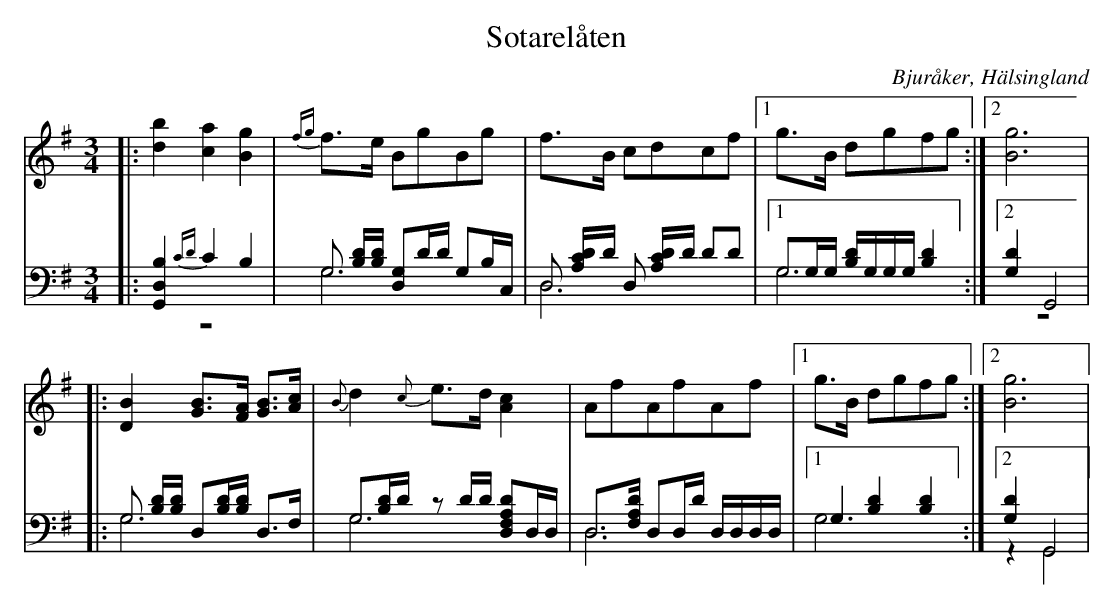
X:1
T: Sotarelåten
O: Bjuråker, Hälsingland
M: 3/4
L: 1/8
K: G
V:1
V:2
V:3 merge
V:1
|:[d2b2] [c2a2] [B2g2]|{fg}f>e BgBg|f>B cdcf |1g>B dgfg :|2 [B6g6]|
|:[D2B2] [GB]>[FA] [GB]>[Ac]|{B}d2 {c}e>d [A2c2]|AfAfAf |1g>B dgfg :|2 [B6g6]|
V:2 clef=bass
|:[G,,2 D,2B,2] {CD}C2 B,2|G, [B,/ D/][B,/ D/] [G,D,]D/D/ G,B,/C,/|D, [A,/ C/ D/]D/ D, [A,/ C/ D/]D/ DD|1G,G,/G,/ [B, D]/G,/G,/G,/ [B,2 D2]:|2 [G,2D2] G,,4|
|:G, [B,/ D/][B,/ D/] D,[B,/ D/][B,/ D/] D,>F,|G,[B,/ D/]D/ zD/D/ [D, F,A,D]D,/D,/|D,>[F, A, D] D,D,/D/ D,/D,/D,/D,/|1 G,2 [B,2 D2] [B,2 D2] :|2 [G,2D2] G,,4|
V:3 clef=bass
|:z6|G,6|D,6|1G,6:|2 z6|
|:G,6|G,6|D,6|1 G,6 :|2 z2 G,,4|
